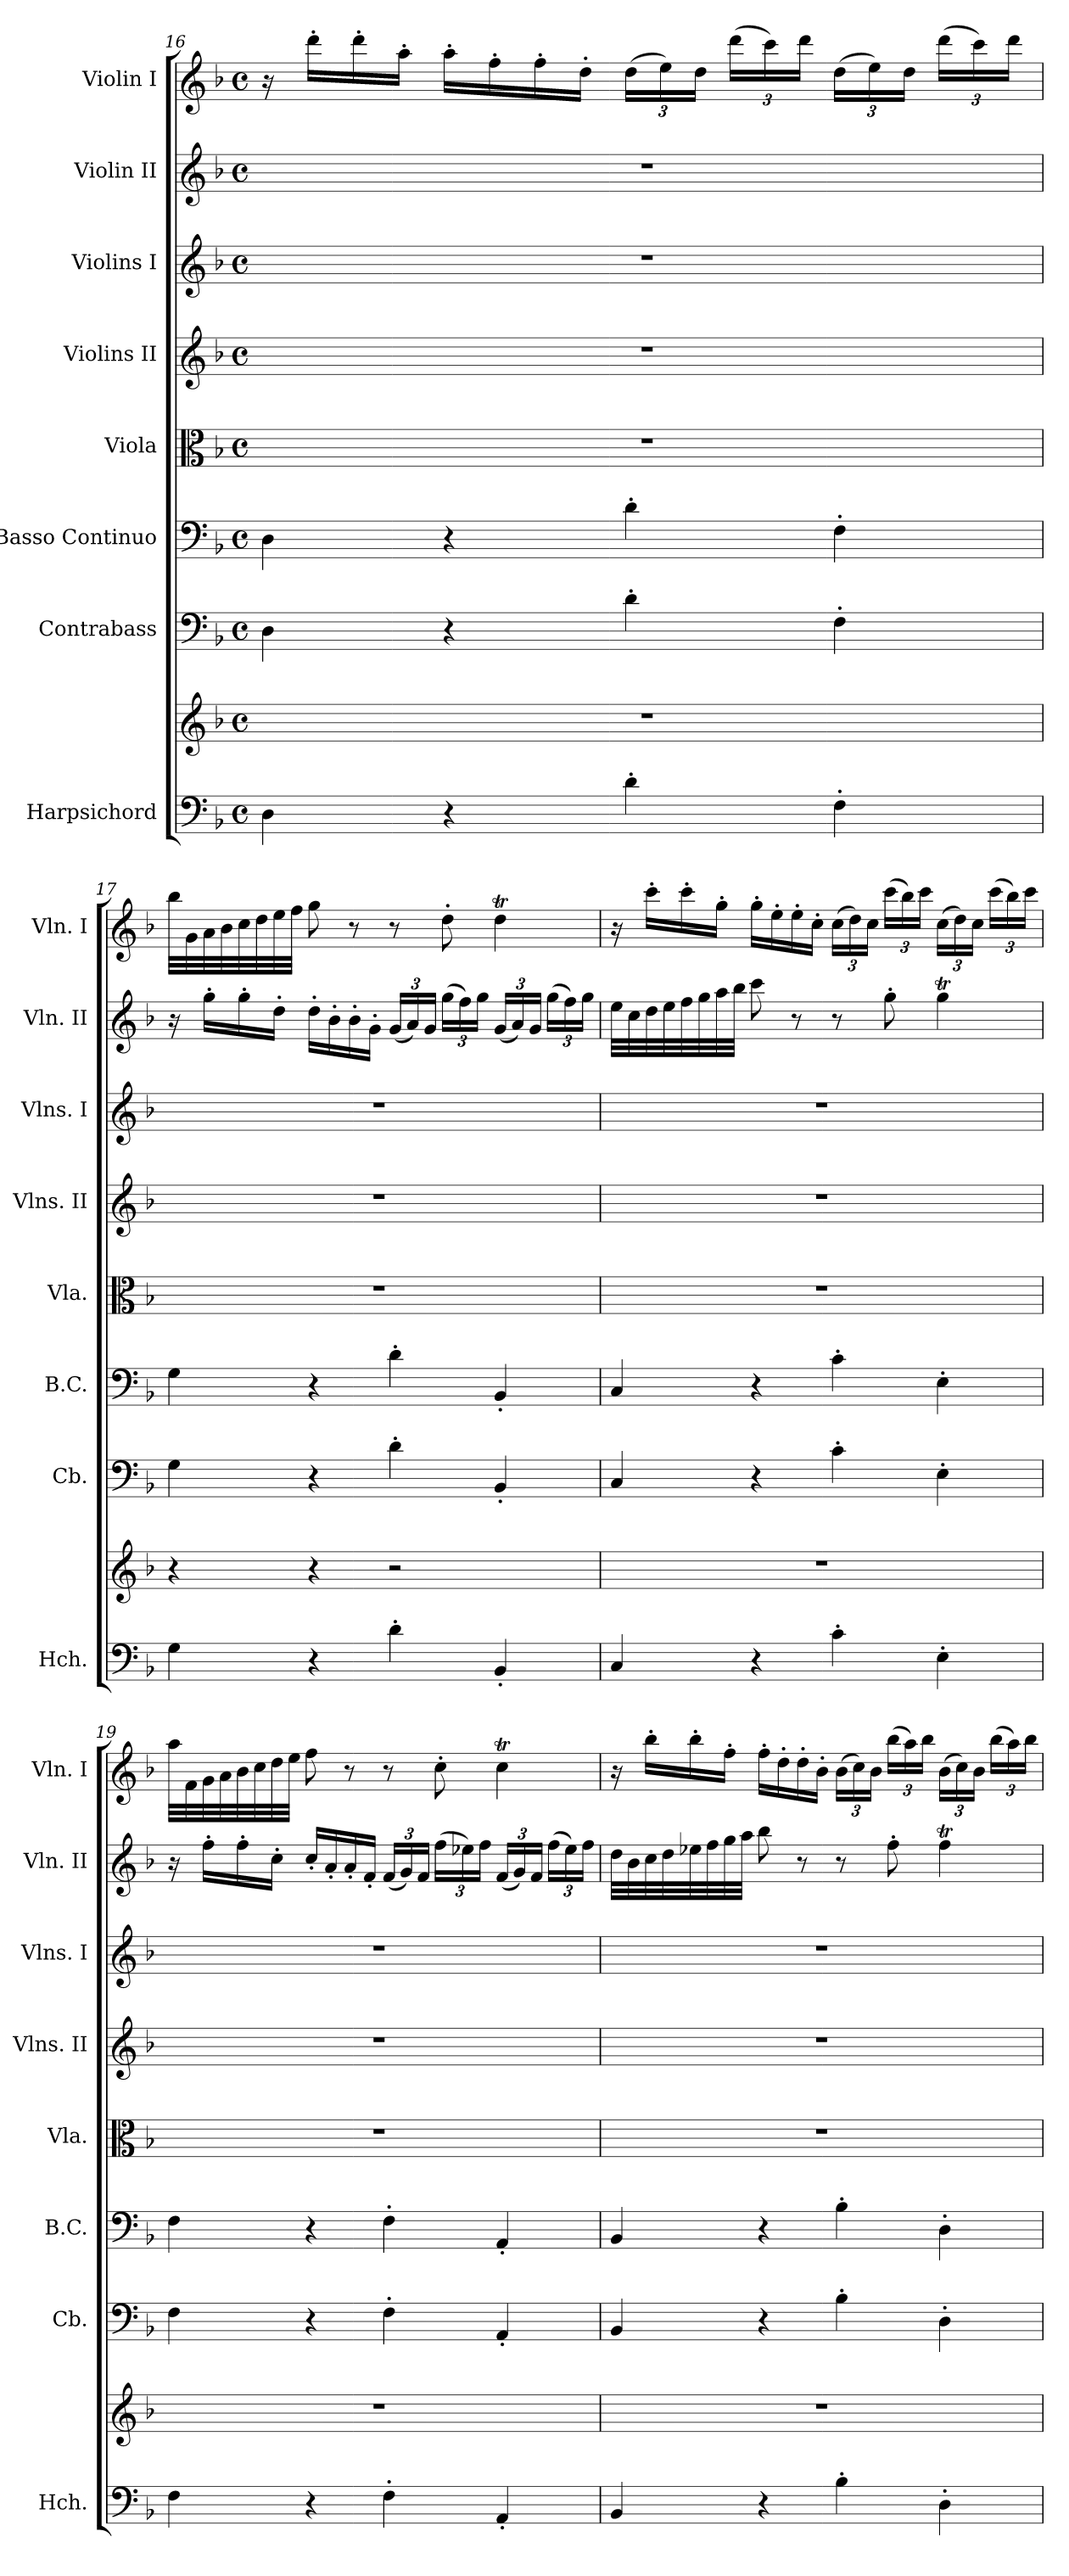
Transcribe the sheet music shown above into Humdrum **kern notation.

**kern	**kern	**kern	**kern	**kern	**kern	**kern	**kern	**kern
*part8	*part8	*part7	*part6	*part5	*part4	*part3	*part2	*part1
*staff9	*staff8	*staff7	*staff6	*staff5	*staff4	*staff3	*staff2	*staff1
*I"Harpsichord	*	*I"Contrabass	*I"Basso Continuo	*I"Viola	*I"Violins II	*I"Violins I	*I"Violin II	*I"Violin I
*I'Hch.	*	*I'Cb.	*I'B.C.	*I'Vla.	*I'Vlns. II	*I'Vlns. I	*I'Vln. II	*I'Vln. I
*clefF4	*clefG2	*clefF4	*clefF4	*clefC3	*clefG2	*clefG2	*clefG2	*clefG2
*	*	*ITrd7c12	*	*	*	*	*	*
*k[b-]	*k[b-]	*k[b-]	*k[b-]	*k[b-]	*k[b-]	*k[b-]	*k[b-]	*k[b-]
*M4/4	*M4/4	*M4/4	*M4/4	*M4/4	*M4/4	*M4/4	*M4/4	*M4/4
*met(c)	*met(c)	*met(c)	*met(c)	*met(c)	*met(c)	*met(c)	*met(c)	*met(c)
=16	=16	=16	=16	=16	=16	=16	=16	=16
4D\	1r	4DD\	4D\	1r	1r	1r	1r	16r
.	.	.	.	.	.	.	.	16ddd'\LL
.	.	.	.	.	.	.	.	16ddd'\
.	.	.	.	.	.	.	.	16aa'\JJ
4r	.	4r	4r	.	.	.	.	16aa'\LL
.	.	.	.	.	.	.	.	16ff'\
.	.	.	.	.	.	.	.	16ff'\
.	.	.	.	.	.	.	.	16dd'\JJ
*	*	*	*	*	*	*	*	*Xbrackettup
4d'\	.	4D'\	4d'\	.	.	.	.	(>24dd\LL
.	.	.	.	.	.	.	.	24ee\)
.	.	.	.	.	.	.	.	24dd\JJ
.	.	.	.	.	.	.	.	(>24ddd\LL
.	.	.	.	.	.	.	.	24ccc\)
.	.	.	.	.	.	.	.	24ddd\JJ
4F'\	.	4FF'\	4F'\	.	.	.	.	(>24dd\LL
.	.	.	.	.	.	.	.	24ee\)
.	.	.	.	.	.	.	.	24dd\JJ
.	.	.	.	.	.	.	.	(>24ddd\LL
.	.	.	.	.	.	.	.	24ccc\)
.	.	.	.	.	.	.	.	24ddd\JJ
!!LO:LB:g=z
=17	=17	=17	=17	=17	=17	=17	=17	=17
4G\	4r	4GG\	4G\	1r	1r	1r	16r	32bb-\LLL
.	.	.	.	.	.	.	.	32g\
.	.	.	.	.	.	.	16gg'\LL	32a\
.	.	.	.	.	.	.	.	32b-\
.	.	.	.	.	.	.	16gg'\	32cc\
.	.	.	.	.	.	.	.	32dd\
.	.	.	.	.	.	.	16dd'\JJ	32ee\
.	.	.	.	.	.	.	.	32ff\JJJ
4r	4r	4r	4r	.	.	.	16dd'\LL	8gg\
.	.	.	.	.	.	.	16b-'\	.
.	.	.	.	.	.	.	16b-'\	8r
.	.	.	.	.	.	.	16g'\JJ	.
*	*	*	*	*	*	*	*Xbrackettup	*
4d'\	2r	4D'\	4d'\	.	.	.	(<24g/LL	8r
.	.	.	.	.	.	.	24a/)	.
.	.	.	.	.	.	.	24g/JJ	.
.	.	.	.	.	.	.	(>24gg\LL	8dd'\
.	.	.	.	.	.	.	24ff\)	.
.	.	.	.	.	.	.	24gg\JJ	.
4BB-'/	.	4BBB-'/	4BB-'/	.	.	.	(<24g/LL	4ddT\
.	.	.	.	.	.	.	24a/)	.
.	.	.	.	.	.	.	24g/JJ	.
.	.	.	.	.	.	.	(>24gg\LL	.
.	.	.	.	.	.	.	24ff\)	.
.	.	.	.	.	.	.	24gg\JJ	.
!!LO:PB:g=z
=18	=18	=18	=18	=18	=18	=18	=18	=18
4C/	1r	4CC/	4C/	1r	1r	1r	32ee\LLL	16r
.	.	.	.	.	.	.	32cc\	.
.	.	.	.	.	.	.	32dd\	16ccc'\LL
.	.	.	.	.	.	.	32ee\	.
.	.	.	.	.	.	.	32ff\	16ccc'\
.	.	.	.	.	.	.	32gg\	.
.	.	.	.	.	.	.	32aa\	16gg'\JJ
.	.	.	.	.	.	.	32bb-\JJJ	.
4r	.	4r	4r	.	.	.	8ccc\	16gg'\LL
.	.	.	.	.	.	.	.	16ee'\
.	.	.	.	.	.	.	8r	16ee'\
.	.	.	.	.	.	.	.	16cc'\JJ
4c'\	.	4C'\	4c'\	.	.	.	8r	(>24cc\LL
.	.	.	.	.	.	.	.	24dd\)
.	.	.	.	.	.	.	.	24cc\JJ
.	.	.	.	.	.	.	8gg'\	(>24ccc\LL
.	.	.	.	.	.	.	.	24bb-\)
.	.	.	.	.	.	.	.	24ccc\JJ
4E'\	.	4EE'\	4E'\	.	.	.	4ggT\	(>24cc\LL
.	.	.	.	.	.	.	.	24dd\)
.	.	.	.	.	.	.	.	24cc\JJ
.	.	.	.	.	.	.	.	(>24ccc\LL
.	.	.	.	.	.	.	.	24bb-\)
.	.	.	.	.	.	.	.	24ccc\JJ
!!LO:LB:g=z
=19	=19	=19	=19	=19	=19	=19	=19	=19
4F\	1r	4FF\	4F\	1r	1r	1r	16r	32aa\LLL
.	.	.	.	.	.	.	.	32f\
.	.	.	.	.	.	.	16ff'\LL	32g\
.	.	.	.	.	.	.	.	32a\
.	.	.	.	.	.	.	16ff'\	32b-\
.	.	.	.	.	.	.	.	32cc\
.	.	.	.	.	.	.	16cc'\JJ	32dd\
.	.	.	.	.	.	.	.	32ee\JJJ
4r	.	4r	4r	.	.	.	16cc'/LL	8ff\
.	.	.	.	.	.	.	16a'/	.
.	.	.	.	.	.	.	16a'/	8r
.	.	.	.	.	.	.	16f'/JJ	.
4F'\	.	4FF'\	4F'\	.	.	.	(<24f/LL	8r
.	.	.	.	.	.	.	24g/)	.
.	.	.	.	.	.	.	24f/JJ	.
.	.	.	.	.	.	.	(>24ff\LL	8cc'\
.	.	.	.	.	.	.	24ee-X\)	.
.	.	.	.	.	.	.	24ff\JJ	.
4AA'/	.	4AAA'/	4AA'/	.	.	.	(<24f/LL	4ccT\
.	.	.	.	.	.	.	24g/)	.
.	.	.	.	.	.	.	24f/JJ	.
.	.	.	.	.	.	.	(>24ff\LL	.
.	.	.	.	.	.	.	24ee-\)	.
.	.	.	.	.	.	.	24ff\JJ	.
!!LO:LB:g=z
=20	=20	=20	=20	=20	=20	=20	=20	=20
4BB-/	1r	4BBB-/	4BB-/	1r	1r	1r	32dd\LLL	16r
.	.	.	.	.	.	.	32b-\	.
.	.	.	.	.	.	.	32cc\	16bb-'\LL
.	.	.	.	.	.	.	32dd\	.
.	.	.	.	.	.	.	32ee-X\	16bb-'\
.	.	.	.	.	.	.	32ff\	.
.	.	.	.	.	.	.	32gg\	16ff'\JJ
.	.	.	.	.	.	.	32aa\JJJ	.
4r	.	4r	4r	.	.	.	8bb-\	16ff'\LL
.	.	.	.	.	.	.	.	16dd'\
.	.	.	.	.	.	.	8r	16dd'\
.	.	.	.	.	.	.	.	16b-'\JJ
4B-'\	.	4BB-'\	4B-'\	.	.	.	8r	(>24b-\LL
.	.	.	.	.	.	.	.	24cc\)
.	.	.	.	.	.	.	.	24b-\JJ
.	.	.	.	.	.	.	8ff'\	(>24bb-\LL
.	.	.	.	.	.	.	.	24aa\)
.	.	.	.	.	.	.	.	24bb-\JJ
4D'\	.	4DD'\	4D'\	.	.	.	4ffT\	(>24b-\LL
.	.	.	.	.	.	.	.	24cc\)
.	.	.	.	.	.	.	.	24b-\JJ
.	.	.	.	.	.	.	.	(>24bb-\LL
.	.	.	.	.	.	.	.	24aa\)
.	.	.	.	.	.	.	.	24bb-\JJ
=	=	=	=	=	=	=	=	=
*-	*-	*-	*-	*-	*-	*-	*-	*-
